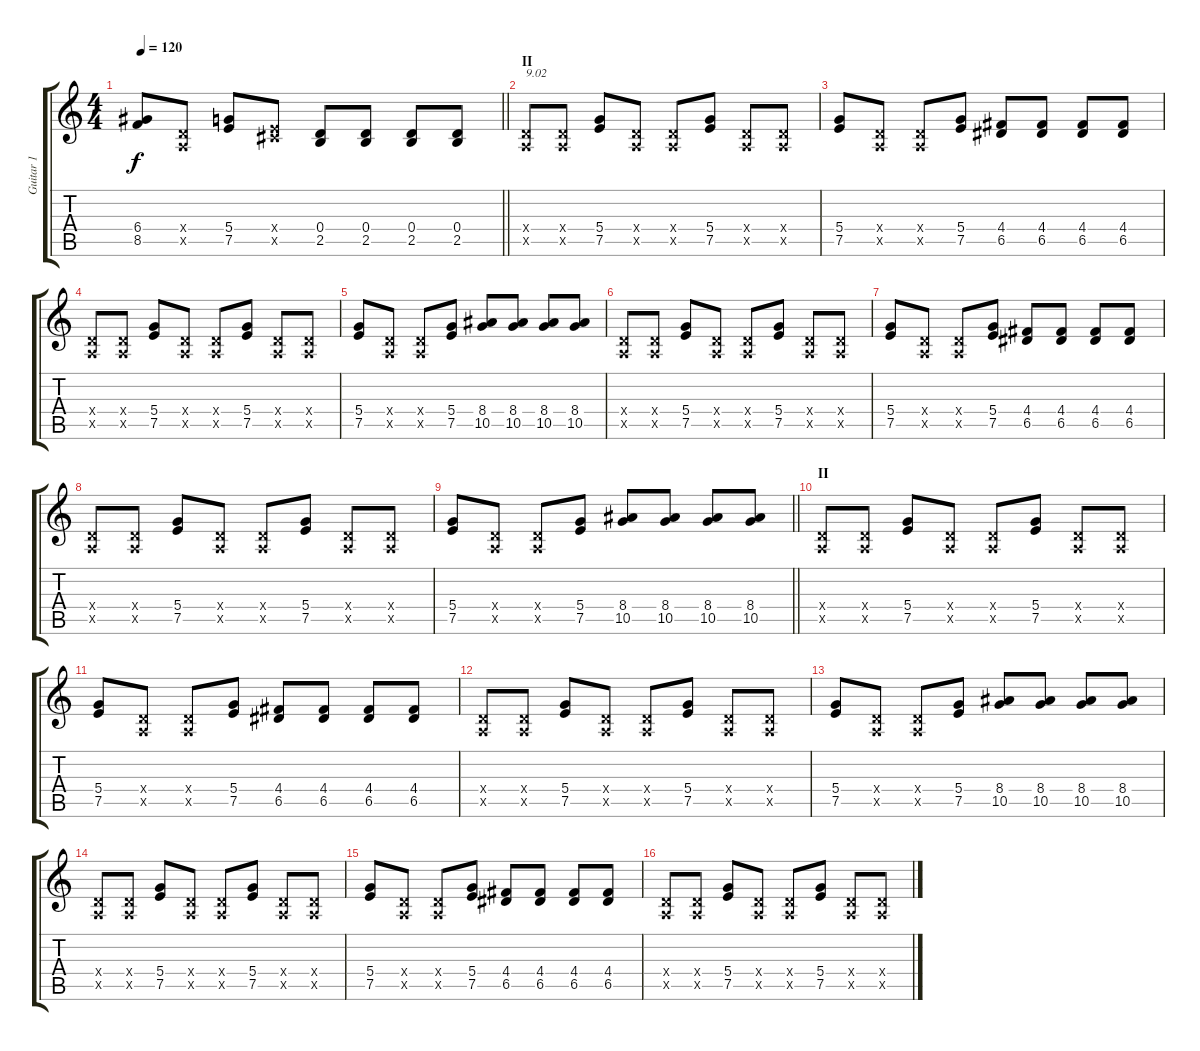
\track ("Guitar 1" "Guitar 1") {instrument overdrivenguitar}
\staff {score tabs}
\tuning (E4 B3 G3 D3 A2 E2) {hide}
\ts (4 4)
\tempo 120
\clef g2
\barLineRight lightlight
\ks c
(6.4 8.5).8{dy f} (0.4{x} 0.5{x}).8 (5.4 7.5).8 (2.4{x} 4.5{x}).8 (0.4 2.5).8 (0.4 2.5).8 (0.4 2.5).8 (0.4 2.5).8 |
\section ("" "II")
(0.4{x} 0.5{x}).8{txt "9.02"} (0.4{x} 0.5{x}).8 (5.4 7.5).8 (0.4{x} 0.5{x}).8 (0.4{x} 0.5{x}).8 (5.4 7.5).8 (0.4{x} 0.5{x}).8 (0.4{x} 0.5{x}).8 |
(5.4 7.5).8 (0.4{x} 0.5{x}).8 (0.4{x} 0.5{x}).8 (5.4 7.5).8 (4.4 6.5).8 (4.4 6.5).8 (4.4 6.5).8 (4.4 6.5).8 |
(0.4{x} 0.5{x}).8 (0.4{x} 0.5{x}).8 (5.4 7.5).8 (0.4{x} 0.5{x}).8 (0.4{x} 0.5{x}).8 (5.4 7.5).8 (0.4{x} 0.5{x}).8 (0.4{x} 0.5{x}).8 |
(5.4 7.5).8 (0.4{x} 0.5{x}).8 (0.4{x} 0.5{x}).8 (5.4 7.5).8 (8.4 10.5).8 (8.4 10.5).8 (8.4 10.5).8 (8.4 10.5).8 |
(0.4{x} 0.5{x}).8 (0.4{x} 0.5{x}).8 (5.4 7.5).8 (0.4{x} 0.5{x}).8 (0.4{x} 0.5{x}).8 (5.4 7.5).8 (0.4{x} 0.5{x}).8 (0.4{x} 0.5{x}).8 |
(5.4 7.5).8 (0.4{x} 0.5{x}).8 (0.4{x} 0.5{x}).8 (5.4 7.5).8 (4.4 6.5).8 (4.4 6.5).8 (4.4 6.5).8 (4.4 6.5).8 |
(0.4{x} 0.5{x}).8 (0.4{x} 0.5{x}).8 (5.4 7.5).8 (0.4{x} 0.5{x}).8 (0.4{x} 0.5{x}).8 (5.4 7.5).8 (0.4{x} 0.5{x}).8 (0.4{x} 0.5{x}).8 |
\barLineRight lightlight
(5.4 7.5).8 (0.4{x} 0.5{x}).8 (0.4{x} 0.5{x}).8 (5.4 7.5).8 (8.4 10.5).8 (8.4 10.5).8 (8.4 10.5).8 (8.4 10.5).8 |
\section ("" "II")
(0.4{x} 0.5{x}).8 (0.4{x} 0.5{x}).8 (5.4 7.5).8 (0.4{x} 0.5{x}).8 (0.4{x} 0.5{x}).8 (5.4 7.5).8 (0.4{x} 0.5{x}).8 (0.4{x} 0.5{x}).8 |
(5.4 7.5).8 (0.4{x} 0.5{x}).8 (0.4{x} 0.5{x}).8 (5.4 7.5).8 (4.4 6.5).8 (4.4 6.5).8 (4.4 6.5).8 (4.4 6.5).8 |
(0.4{x} 0.5{x}).8 (0.4{x} 0.5{x}).8 (5.4 7.5).8 (0.4{x} 0.5{x}).8 (0.4{x} 0.5{x}).8 (5.4 7.5).8 (0.4{x} 0.5{x}).8 (0.4{x} 0.5{x}).8 |
(5.4 7.5).8 (0.4{x} 0.5{x}).8 (0.4{x} 0.5{x}).8 (5.4 7.5).8 (8.4 10.5).8 (8.4 10.5).8 (8.4 10.5).8 (8.4 10.5).8 |
(0.4{x} 0.5{x}).8 (0.4{x} 0.5{x}).8 (5.4 7.5).8 (0.4{x} 0.5{x}).8 (0.4{x} 0.5{x}).8 (5.4 7.5).8 (0.4{x} 0.5{x}).8 (0.4{x} 0.5{x}).8 |
(5.4 7.5).8 (0.4{x} 0.5{x}).8 (0.4{x} 0.5{x}).8 (5.4 7.5).8 (4.4 6.5).8 (4.4 6.5).8 (4.4 6.5).8 (4.4 6.5).8 |
(0.4{x} 0.5{x}).8 (0.4{x} 0.5{x}).8 (5.4 7.5).8 (0.4{x} 0.5{x}).8 (0.4{x} 0.5{x}).8 (5.4 7.5).8 (0.4{x} 0.5{x}).8 (0.4{x} 0.5{x}).8
